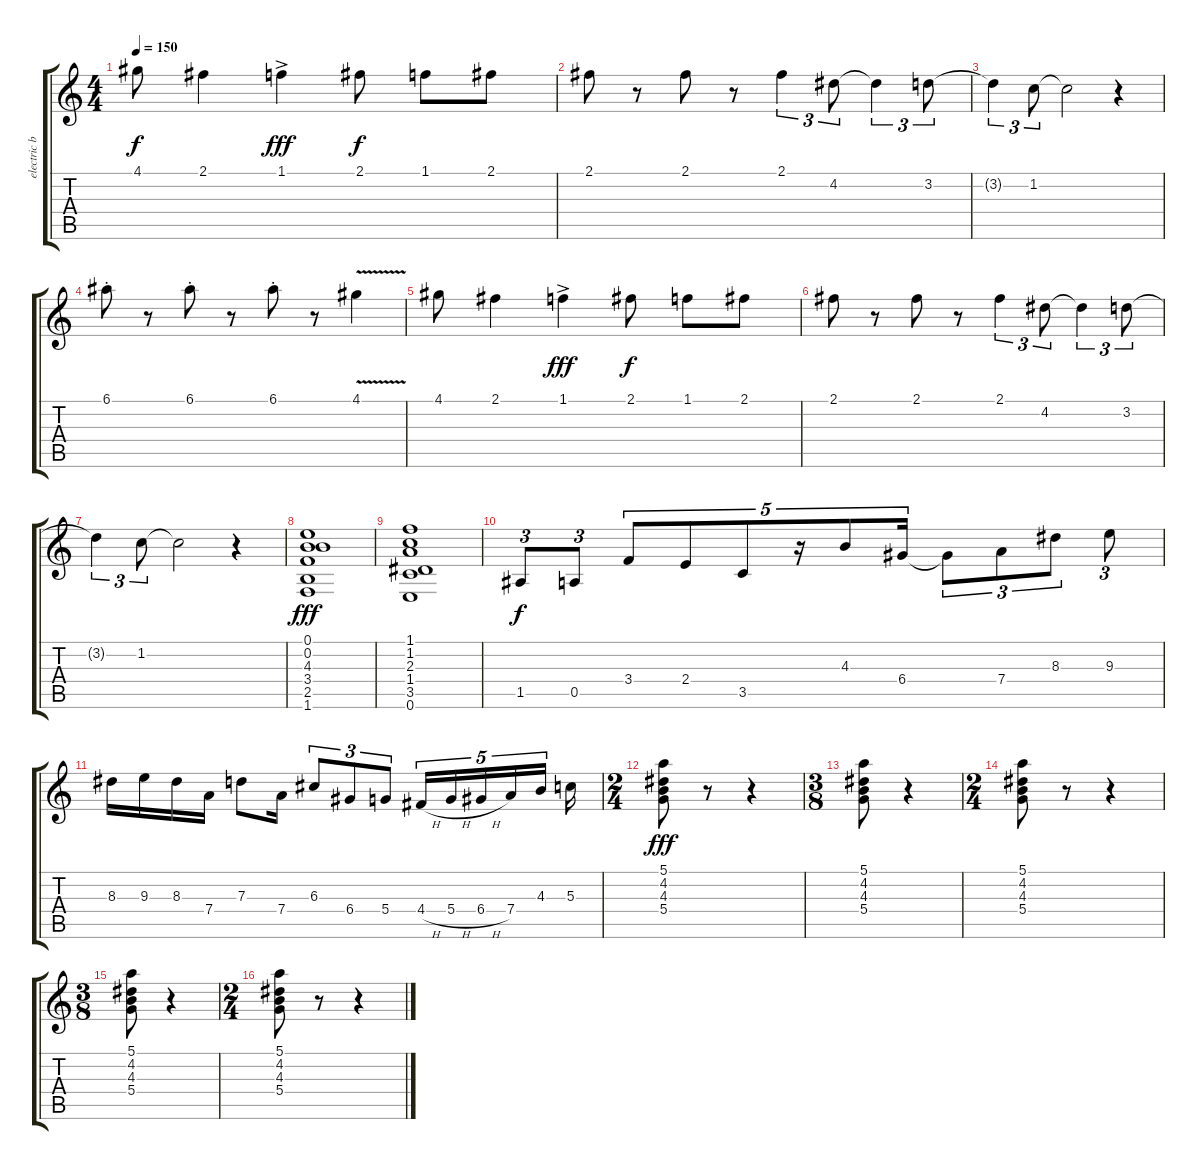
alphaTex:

\track ("electric banana" "electric b") {instrument overdrivenguitar}
\staff {score tabs}
\tuning (E4 B3 G3 D3 A2 E2) {hide}
\ts (4 4)
\tempo 150
\clef g2
\ks c
4.1.8{dy f} 2.1.4 1.1{ac}.4{dy fff} 2.1.8{dy f} 1.1.8 2.1.8 |
2.1.8 r.8 2.1.8 r.8 2.1.4{tu (3 2)} 4.2.8{tu (3 2)} 4.2{t}.4{tu (3 2)} 3.2.8{tu (3 2)} |
3.2{t}.4{tu (3 2)} 1.2.8{tu (3 2)} 1.2{t}.2 r.4 |
6.1{st}.8 r.8 6.1{st}.8 r.8 6.1{st}.8 r.8 4.1{v}.4 |
4.1.8 2.1.4 1.1{ac}.4{dy fff} 2.1.8{dy f} 1.1.8 2.1.8 |
2.1.8 r.8 2.1.8 r.8 2.1.4{tu (3 2)} 4.2.8{tu (3 2)} 4.2{t}.4{tu (3 2)} 3.2.8{tu (3 2)} |
3.2{t}.4{tu (3 2)} 1.2.8{tu (3 2)} 1.2{t}.2 r.4 |
(0.1 0.2 4.3 3.4 2.5 1.6).1{dy fff} |
(1.1 1.2 2.3 1.4 3.5 0.6).1 |
1.5.8{tu (3 2) dy f} 0.5.8{tu (3 2)} 3.4.8{tu (5 4)} 2.4.8{tu (5 4)} 3.5.8{tu (5 4)} r.16{tu (5 4)} 4.3.8{tu (5 4)} 6.4.16{tu (5 4)} 6.4{t}.8{tu (3 2)} 7.4.8{tu (3 2)} 8.3.8{tu (3 2)} 9.3.8{tu (3 2)} |
8.3.16 9.3.16 8.3.16 7.4.16 7.3.8 7.4.16 6.3.8{tu (3 2)} 6.4.8{tu (3 2)} 5.4.8{tu (3 2)} 4.4{h}.16{tu (5 4)} 5.4{h}.16{tu (5 4)} 6.4{h}.16{tu (5 4)} 7.4.16{tu (5 4)} 4.3.16{tu (5 4)} 5.3.16 |
\ts (2 4)
(5.1 4.2 4.3 5.4).8{dy fff} r.8 r.4 |
\ts (3 8)
(5.1 4.2 4.3 5.4).8 r.4 |
\ts (2 4)
(5.1 4.2 4.3 5.4).8 r.8 r.4 |
\ts (3 8)
(5.1 4.2 4.3 5.4).8 r.4 |
\ts (2 4)
(5.1 4.2 4.3 5.4).8 r.8 r.4
